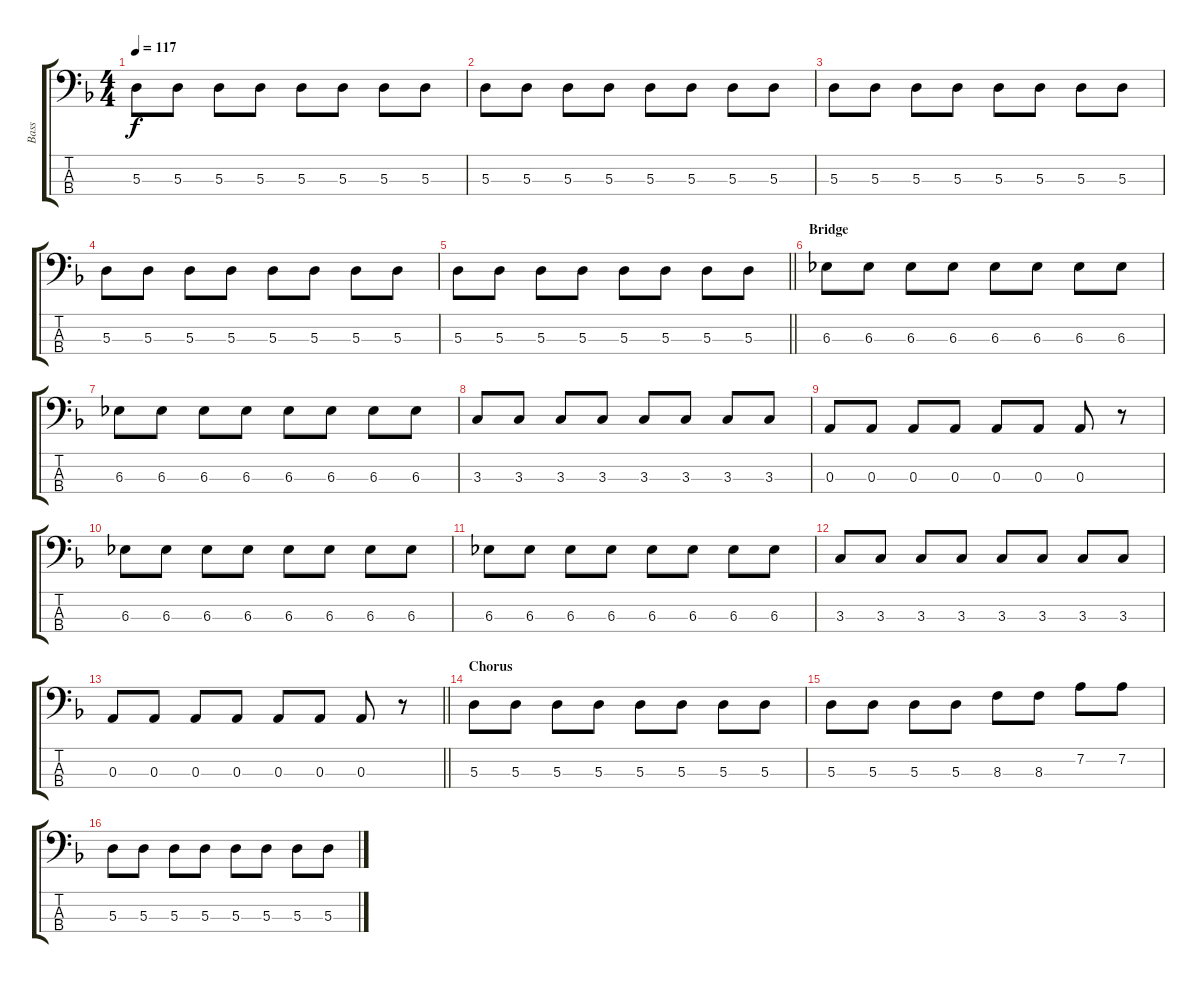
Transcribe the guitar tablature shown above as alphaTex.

\track ("Bass" "Bass") {instrument electricbassfinger}
\staff {score tabs}
\tuning (G2 D2 A1 D1) {hide}
\ts (4 4)
\tempo 117
\clef f4
\ks f
5.3.8{dy f} 5.3.8 5.3.8 5.3.8 5.3.8 5.3.8 5.3.8 5.3.8 |
5.3.8 5.3.8 5.3.8 5.3.8 5.3.8 5.3.8 5.3.8 5.3.8 |
5.3.8 5.3.8 5.3.8 5.3.8 5.3.8 5.3.8 5.3.8 5.3.8 |
5.3.8 5.3.8 5.3.8 5.3.8 5.3.8 5.3.8 5.3.8 5.3.8 |
\barLineRight lightlight
5.3.8 5.3.8 5.3.8 5.3.8 5.3.8 5.3.8 5.3.8 5.3.8 |
\section ("" "Bridge")
6.3.8 6.3.8 6.3.8 6.3.8 6.3.8 6.3.8 6.3.8 6.3.8 |
6.3.8 6.3.8 6.3.8 6.3.8 6.3.8 6.3.8 6.3.8 6.3.8 |
3.3.8 3.3.8 3.3.8 3.3.8 3.3.8 3.3.8 3.3.8 3.3.8 |
0.3.8 0.3.8 0.3.8 0.3.8 0.3.8 0.3.8 0.3.8 r.8 |
6.3.8 6.3.8 6.3.8 6.3.8 6.3.8 6.3.8 6.3.8 6.3.8 |
6.3.8 6.3.8 6.3.8 6.3.8 6.3.8 6.3.8 6.3.8 6.3.8 |
3.3.8 3.3.8 3.3.8 3.3.8 3.3.8 3.3.8 3.3.8 3.3.8 |
\barLineRight lightlight
0.3.8 0.3.8 0.3.8 0.3.8 0.3.8 0.3.8 0.3.8 r.8 |
\section ("" "Chorus")
5.3.8 5.3.8 5.3.8 5.3.8 5.3.8 5.3.8 5.3.8 5.3.8 |
5.3.8 5.3.8 5.3.8 5.3.8 8.3.8 8.3.8 7.2.8 7.2.8 |
5.3.8 5.3.8 5.3.8 5.3.8 5.3.8 5.3.8 5.3.8 5.3.8
